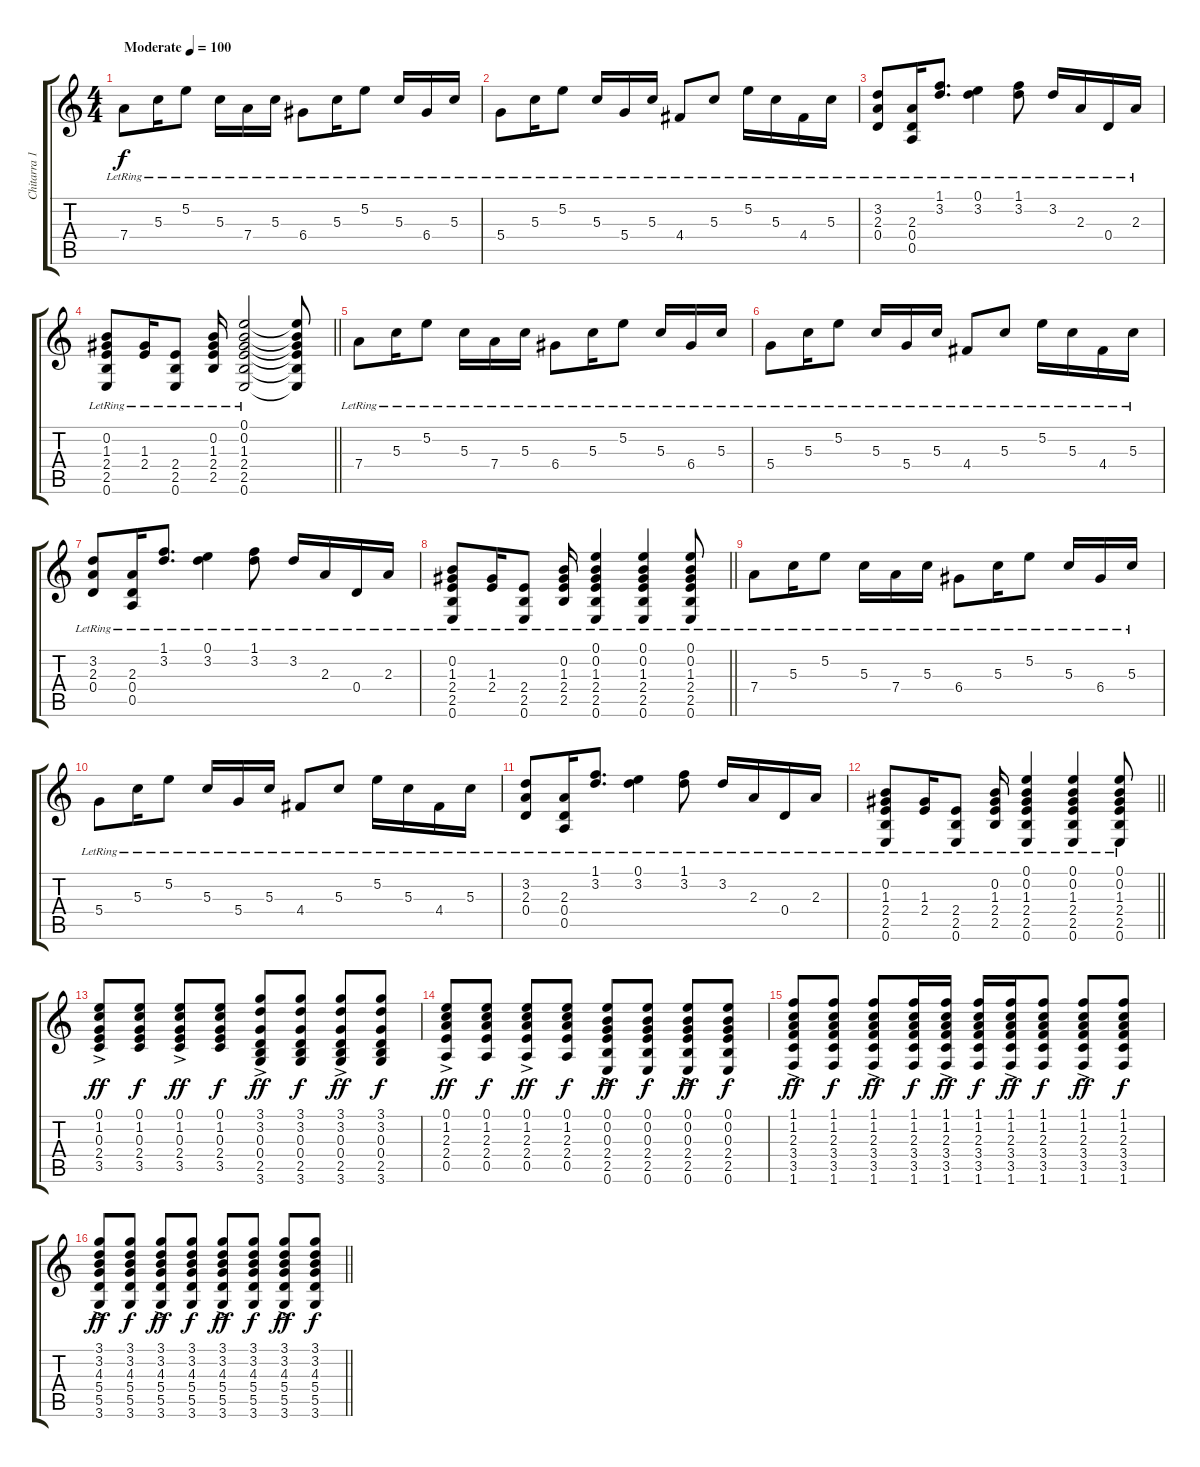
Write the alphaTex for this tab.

\track ("Chitarra 1" "Chitarra 1") {instrument acousticguitarsteel}
\staff {score tabs}
\tuning (E4 B3 G3 D3 A2 E2) {hide}
\ts (4 4)
\tempo (100 "Moderate")
\clef g2
\ks c
7.4{lr}.8{dy f instrument acousticguitarsteel} 5.3{lr}.16 5.2{lr}.8 5.3{lr}.16 7.4{lr}.16 5.3{lr}.16 6.4{lr}.8 5.3{lr}.16 5.2{lr}.8 5.3{lr}.16 6.4{lr}.16 5.3{lr}.16 |
5.4{lr}.8 5.3{lr}.16 5.2{lr}.8 5.3{lr}.16 5.4{lr}.16 5.3{lr}.16 4.4{lr}.8 5.3{lr}.8 5.2{lr}.16 5.3{lr}.16 4.4{lr}.16 5.3{lr}.16 |
(3.2{lr} 2.3{lr} 0.4{lr}).8 (2.3{lr} 0.4{lr} 0.5{lr}).16 (1.1{lr} 3.2{lr}).8{d} (0.1{lr} 3.2{lr}).4 (1.1{lr} 3.2{lr}).8 3.2{lr}.16 2.3{lr}.16 0.4{lr}.16 2.3{lr}.16 |
\barLineRight lightlight
(0.2{lr} 1.3{lr} 2.4{lr} 2.5{lr} 0.6).8 (1.3{lr} 2.4{lr}).16 (2.4{lr} 2.5{lr} 0.6{lr}).8 (0.2 1.3 2.4{lr} 2.5{lr}).16 (0.1{lr} 0.2{lr} 1.3{lr} 2.4{lr} 2.5{lr} 0.6{lr}).2 (0.1{t} 0.2{t} 1.3{t} 2.4{t} 2.5{t} 0.6{t}).8 |
7.4{lr}.8 5.3{lr}.16 5.2{lr}.8 5.3{lr}.16 7.4{lr}.16 5.3{lr}.16 6.4{lr}.8 5.3{lr}.16 5.2{lr}.8 5.3{lr}.16 6.4{lr}.16 5.3{lr}.16 |
5.4{lr}.8 5.3{lr}.16 5.2{lr}.8 5.3{lr}.16 5.4{lr}.16 5.3{lr}.16 4.4{lr}.8 5.3{lr}.8 5.2{lr}.16 5.3{lr}.16 4.4{lr}.16 5.3{lr}.16 |
(3.2{lr} 2.3{lr} 0.4{lr}).8 (2.3{lr} 0.4{lr} 0.5{lr}).16 (1.1{lr} 3.2{lr}).8{d} (0.1{lr} 3.2{lr}).4 (1.1{lr} 3.2{lr}).8 3.2{lr}.16 2.3{lr}.16 0.4{lr}.16 2.3{lr}.16 |
\barLineRight lightlight
(0.2{lr} 1.3{lr} 2.4{lr} 2.5{lr} 0.6).8 (1.3{lr} 2.4{lr}).16 (2.4{lr} 2.5{lr} 0.6{lr}).8 (0.2 1.3 2.4{lr} 2.5{lr}).16 (0.1{lr} 0.2{lr} 1.3{lr} 2.4{lr} 2.5{lr} 0.6{lr}).4 (0.1{lr} 0.2{lr} 1.3{lr} 2.4{lr} 2.5{lr} 0.6{lr}).4 (0.1{lr} 0.2{lr} 1.3{lr} 2.4{lr} 2.5{lr} 0.6{lr}).8 |
7.4{lr}.8 5.3{lr}.16 5.2{lr}.8 5.3{lr}.16 7.4{lr}.16 5.3{lr}.16 6.4{lr}.8 5.3{lr}.16 5.2{lr}.8 5.3{lr}.16 6.4{lr}.16 5.3{lr}.16 |
5.4{lr}.8 5.3{lr}.16 5.2{lr}.8 5.3{lr}.16 5.4{lr}.16 5.3{lr}.16 4.4{lr}.8 5.3{lr}.8 5.2{lr}.16 5.3{lr}.16 4.4{lr}.16 5.3{lr}.16 |
(3.2{lr} 2.3{lr} 0.4{lr}).8 (2.3{lr} 0.4{lr} 0.5{lr}).16 (1.1{lr} 3.2{lr}).8{d} (0.1{lr} 3.2{lr}).4 (1.1{lr} 3.2{lr}).8 3.2{lr}.16 2.3{lr}.16 0.4{lr}.16 2.3{lr}.16 |
\barLineRight lightlight
(0.2{lr} 1.3{lr} 2.4{lr} 2.5{lr} 0.6).8 (1.3{lr} 2.4{lr}).16 (2.4{lr} 2.5{lr} 0.6{lr}).8 (0.2 1.3 2.4{lr} 2.5{lr}).16 (0.1{lr} 0.2{lr} 1.3{lr} 2.4{lr} 2.5{lr} 0.6{lr}).4 (0.1{lr} 0.2{lr} 1.3{lr} 2.4{lr} 2.5{lr} 0.6{lr}).4 (0.1{lr} 0.2{lr} 1.3{lr} 2.4{lr} 2.5{lr} 0.6{lr}).8 |
(0.1{ac} 1.2{ac} 0.3{ac} 2.4{ac} 3.5{ac}).8{dy ff} (0.1 1.2 0.3 2.4 3.5).8{dy f} (0.1{ac} 1.2{ac} 0.3{ac} 2.4{ac} 3.5{ac}).8{dy ff} (0.1 1.2 0.3 2.4 3.5).8{dy f} (3.1{ac} 3.2{ac} 0.3{ac} 0.4{ac} 2.5{ac} 3.6{ac}).8{dy ff} (3.1 3.2 0.3 0.4 2.5 3.6).8{dy f} (3.1{ac} 3.2{ac} 0.3{ac} 0.4{ac} 2.5{ac} 3.6{ac}).8{dy ff} (3.1 3.2 0.3 0.4 2.5 3.6).8{dy f} |
(0.1{ac} 1.2{ac} 2.3{ac} 2.4{ac} 0.5{ac}).8{dy ff} (0.1 1.2 2.3 2.4 0.5).8{dy f} (0.1{ac} 1.2{ac} 2.3{ac} 2.4{ac} 0.5{ac}).8{dy ff} (0.1 1.2 2.3 2.4 0.5).8{dy f} (0.1{ac} 0.2{ac} 0.3{ac} 2.4{ac} 2.5{ac} 0.6{ac}).8{dy ff} (0.1 0.2 0.3 2.4 2.5 0.6).8{dy f} (0.1{ac} 0.2{ac} 0.3{ac} 2.4{ac} 2.5{ac} 0.6{ac}).8{dy ff} (0.1 0.2 0.3 2.4 2.5 0.6).8{dy f} |
(1.1{ac} 1.2{ac} 2.3{ac} 3.4{ac} 3.5{ac} 1.6{ac}).8{dy ff} (1.1 1.2 2.3 3.4 3.5 1.6).8{dy f} (1.1{ac} 1.2{ac} 2.3{ac} 3.4{ac} 3.5{ac} 1.6{ac}).8{dy ff} (1.1 1.2 2.3 3.4 3.5 1.6).16{dy f} (1.1{ac} 1.2{ac} 2.3{ac} 3.4{ac} 3.5{ac} 1.6{ac}).16{dy ff} (1.1 1.2 2.3 3.4 3.5 1.6).16{dy f} (1.1{ac} 1.2{ac} 2.3{ac} 3.4{ac} 3.5{ac} 1.6{ac}).16{dy ff} (1.1 1.2 2.3 3.4 3.5 1.6).8{dy f} (1.1{ac} 1.2{ac} 2.3{ac} 3.4{ac} 3.5{ac} 1.6{ac}).8{dy ff} (1.1 1.2 2.3 3.4 3.5 1.6).8{dy f} |
\barLineRight lightlight
(3.1{ac} 3.2{ac} 4.3{ac} 5.4{ac} 5.5{ac} 3.6{ac}).8{dy ff} (3.1 3.2 4.3 5.4 5.5 3.6).8{dy f} (3.1{ac} 3.2{ac} 4.3{ac} 5.4{ac} 5.5{ac} 3.6{ac}).8{dy ff} (3.1 3.2 4.3 5.4 5.5 3.6).8{dy f} (3.1{ac} 3.2{ac} 4.3{ac} 5.4{ac} 5.5{ac} 3.6{ac}).8{dy ff} (3.1 3.2 4.3 5.4 5.5 3.6).8{dy f} (3.1{ac} 3.2{ac} 4.3{ac} 5.4{ac} 5.5{ac} 3.6{ac}).8{dy ff} (3.1 3.2 4.3 5.4 5.5 3.6).8{dy f}
